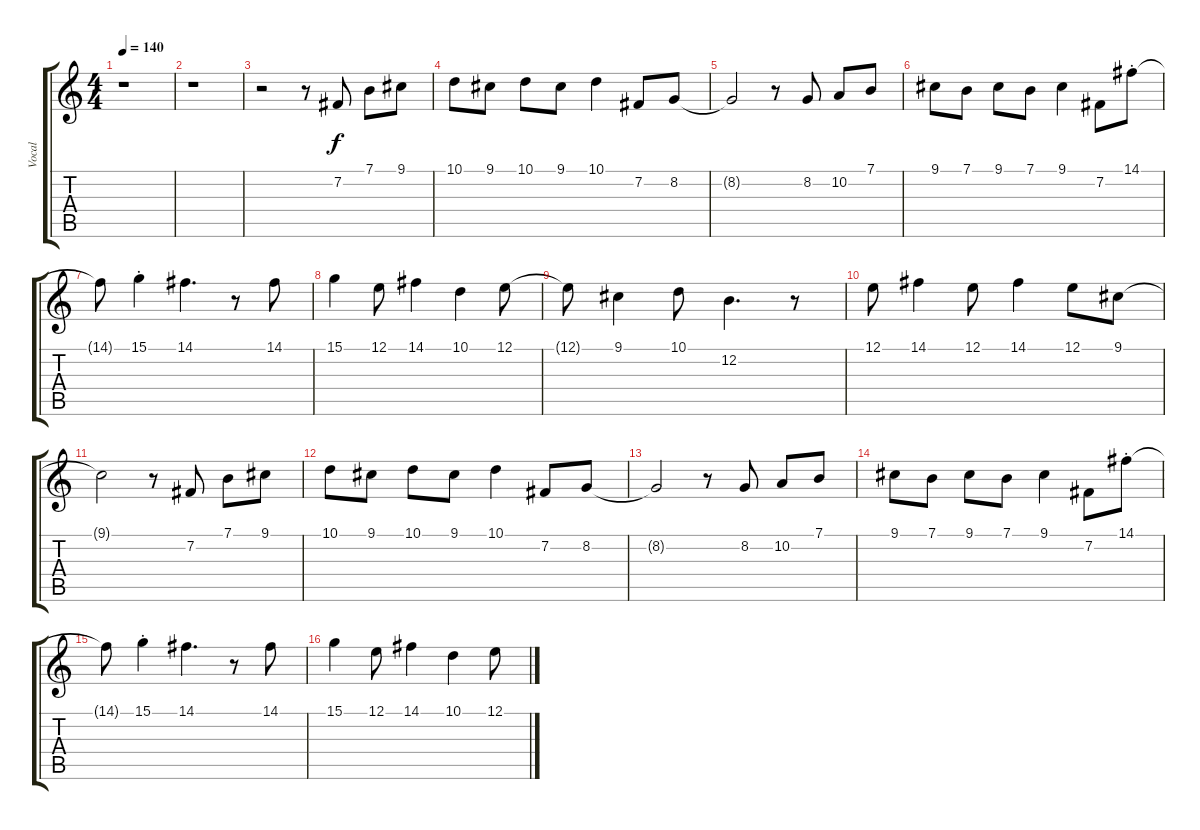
\track ("Vocal" "Vocal") {instrument flute}
\staff {score tabs}
\tuning (E4 B3 G3 D3 A2 E2) {hide}
\ts (4 4)
\tempo 140
\clef g2
\ks c
r.1{dy f} |
r.1 |
r.2 r.8 7.2.8 7.1.8 9.1.8 |
10.1.8 9.1.8 10.1.8 9.1.8 10.1.4 7.2.8 8.2.8 |
8.2{t}.2 r.8 8.2.8 10.2.8 7.1.8 |
9.1.8 7.1.8 9.1.8 7.1.8 9.1.4 7.2.8 14.1{st}.8 |
14.1{t}.8 15.1{st}.4 14.1.4{d} r.8 14.1.8 |
15.1.4 12.1.8 14.1.4 10.1.4 12.1.8 |
12.1{t}.8 9.1.4 10.1.8 12.2.4{d} r.8 |
12.1.8 14.1.4 12.1.8 14.1.4 12.1.8 9.1.8 |
9.1{t}.2 r.8 7.2.8 7.1.8 9.1.8 |
10.1.8 9.1.8 10.1.8 9.1.8 10.1.4 7.2.8 8.2.8 |
8.2{t}.2 r.8 8.2.8 10.2.8 7.1.8 |
9.1.8 7.1.8 9.1.8 7.1.8 9.1.4 7.2.8 14.1{st}.8 |
14.1{t}.8 15.1{st}.4 14.1.4{d} r.8 14.1.8 |
15.1.4 12.1.8 14.1.4 10.1.4 12.1.8
